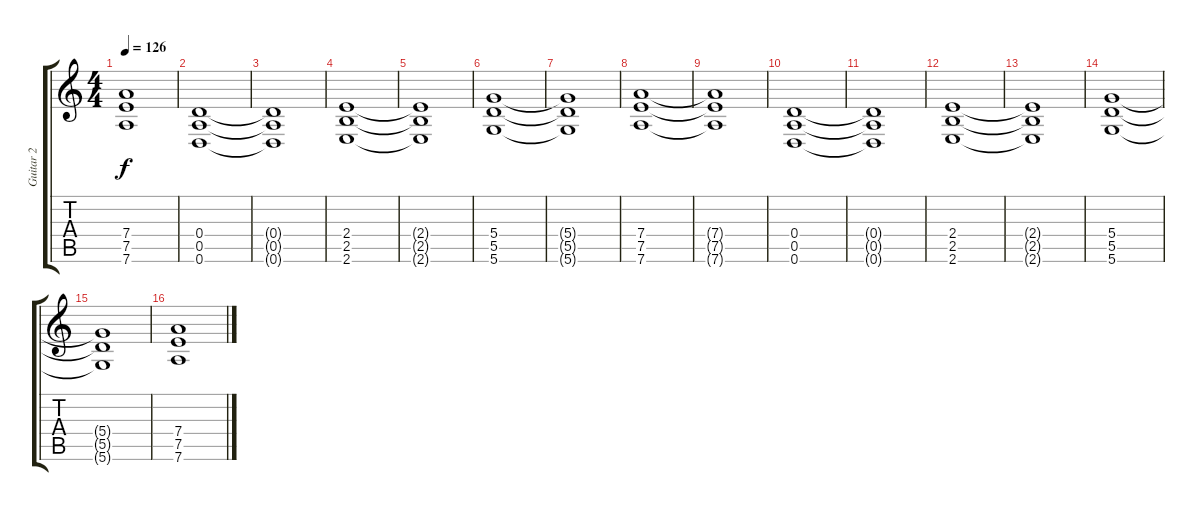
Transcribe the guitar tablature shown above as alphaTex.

\track ("Guitar 2" "Guitar 2") {instrument distortionguitar}
\staff {score tabs}
\tuning (E4 B3 G3 D3 A2 D2) {hide}
\ts (4 4)
\tempo 126
\clef g2
\ks c
(7.4{t} 7.5{t} 7.6{t}).1{dy f} |
(0.4 0.5 0.6).1 |
(0.4{t} 0.5{t} 0.6{t}).1 |
(2.4 2.5 2.6).1 |
(2.4{t} 2.5{t} 2.6{t}).1 |
(5.4 5.5 5.6).1 |
(5.4{t} 5.5{t} 5.6{t}).1 |
(7.4 7.5 7.6).1 |
(7.4{t} 7.5{t} 7.6{t}).1 |
(0.4 0.5 0.6).1 |
(0.4{t} 0.5{t} 0.6{t}).1 |
(2.4 2.5 2.6).1 |
(2.4{t} 2.5{t} 2.6{t}).1 |
(5.4 5.5 5.6).1 |
(5.4{t} 5.5{t} 5.6{t}).1 |
(7.4 7.5 7.6).1
